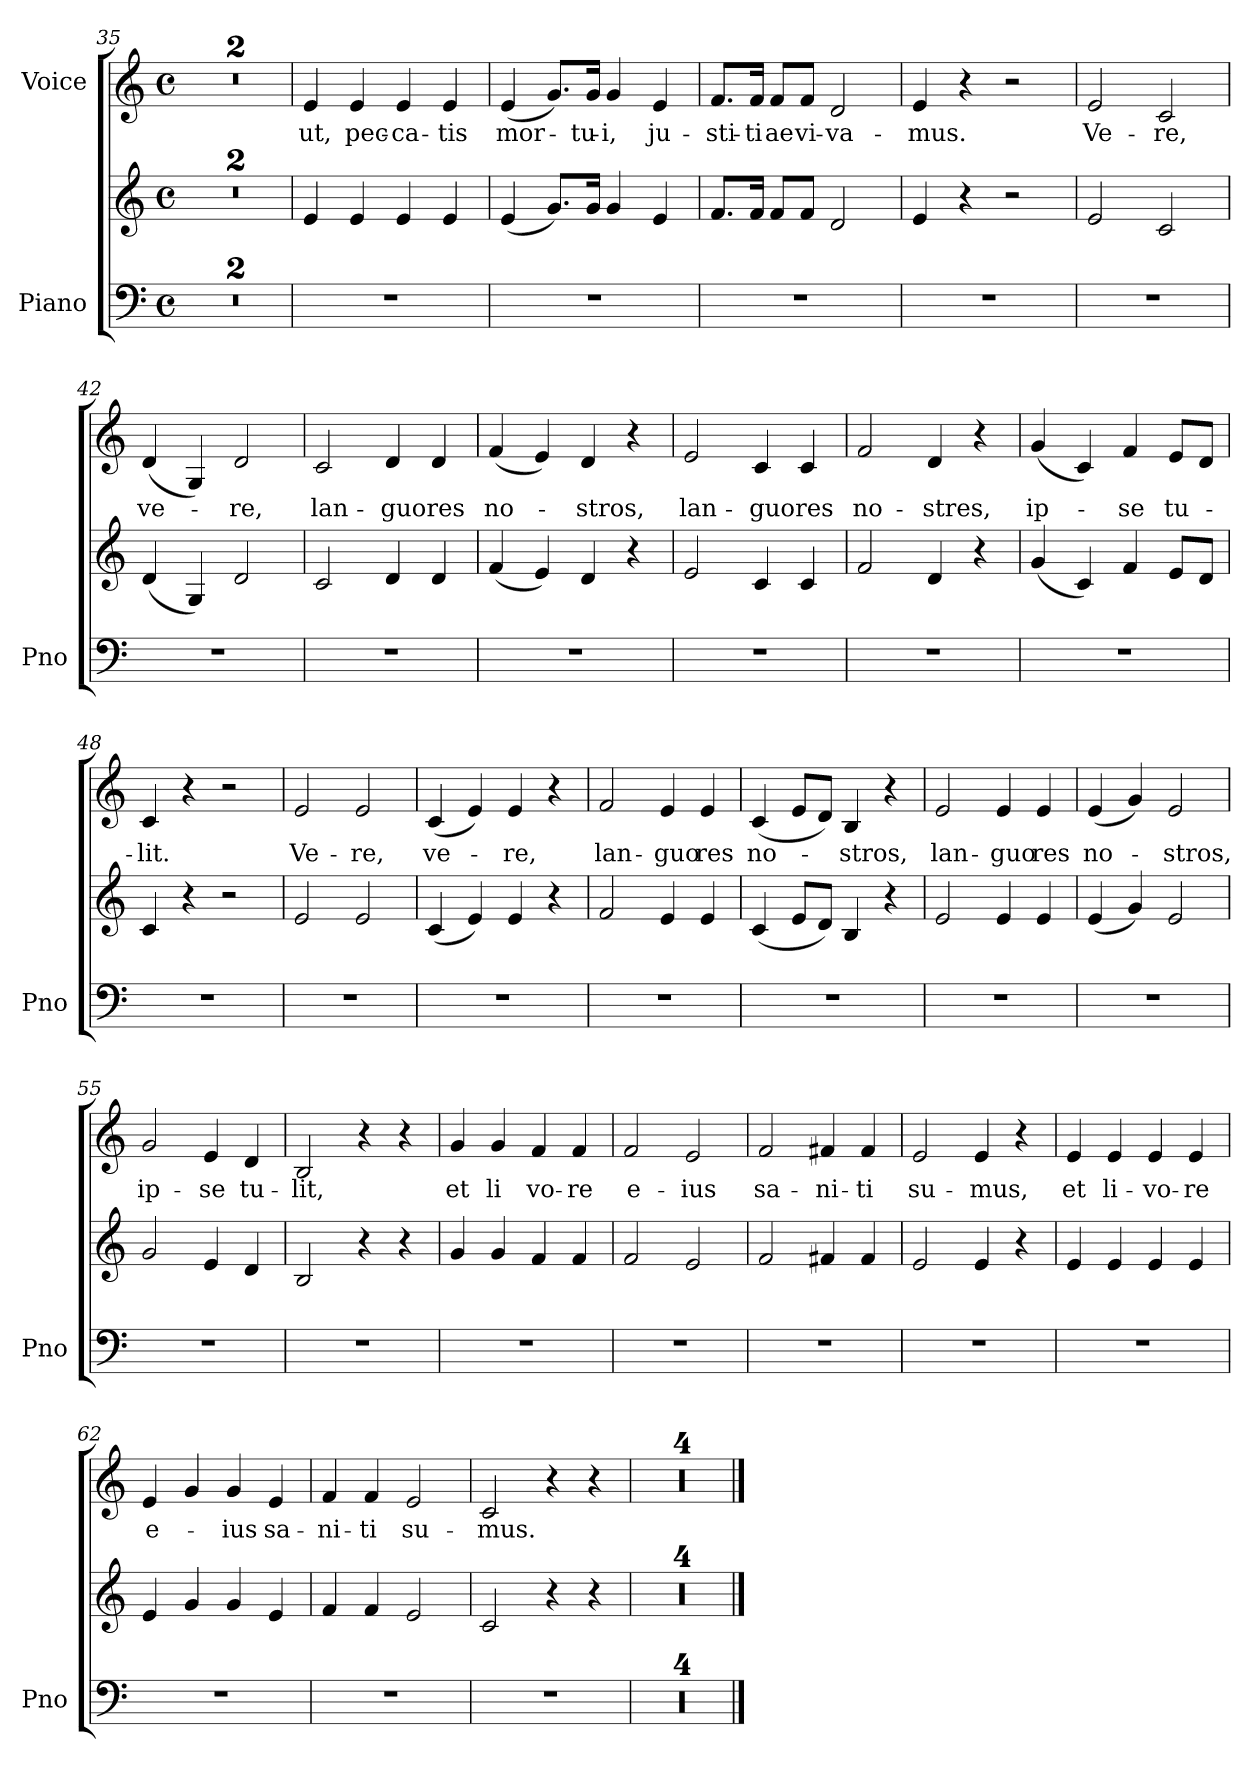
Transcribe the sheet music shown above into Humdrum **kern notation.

**kern	**kern	**kern	**text
*part2	*part2	*part1	*part1
*staff3	*staff2	*staff1	*staff1
*I"Piano	*	*I"Voice	*
*I'Pno	*	*	*
*clefF4	*clefG2	*clefG2	*
*k[]	*k[]	*k[]	*
*M4/4	*M4/4	*M4/4	*
*met(c)	*met(c)	*met(c)	*
=35	=35	=35	=35
1r	1r	1r	.
=36	=36	=36	=36
1r	1r	1r	.
=37	=37	=37	=37
!	!	!	!LO:LY:b
1r	4e/	4e/	ut,
!	!	!	!LO:LY:b
.	4e/	4e/	pec-
!	!	!	!LO:LY:b
.	4e/	4e/	-ca-
!	!	!	!LO:LY:b
.	4e/	4e/	-tis
=38	=38	=38	=38
!	!	!	!LO:LY:b
1r	(4e/	(4e/	mor-
.	8.g/L)	8.g/L)	.
!	!	!	!LO:LY:b
.	16g/Jk	16g/Jk	-tu-
!	!	!	!LO:LY:b
.	4g/	4g/	-i,
!	!	!	!LO:LY:b
.	4e/	4e/	ju-
=39	=39	=39	=39
!	!	!	!LO:LY:b
1r	8.f/L	8.f/L	-sti-
!	!	!	!LO:LY:b
.	16f/Jk	16f/Jk	-ti
!	!	!	!LO:LY:b
.	8f/L	8f/L	ae
!	!	!	!LO:LY:b
.	8f/J	8f/J	vi-
!	!	!	!LO:LY:b
.	2d/	2d/	-va-
=40	=40	=40	=40
!	!	!	!LO:LY:b
1r	4e/	4e/	-mus.
.	4r	4r	.
.	2r	2r	.
!!LO:PB:g=z
=41	=41	=41	=41
!	!	!	!LO:LY:b
1r	2e/	2e/	Ve-
!	!	!	!LO:LY:b
.	2c/	2c/	-re,
=42	=42	=42	=42
!	!	!	!LO:LY:b
1r	(4d/	(4d/	ve-
.	4G/)	4G/)	.
!	!	!	!LO:LY:b
.	2d/	2d/	-re,
=43	=43	=43	=43
!	!	!	!LO:LY:b
1r	2c/	2c/	lan-
!	!	!	!LO:LY:b
.	4d/	4d/	-guo
!	!	!	!LO:LY:b
.	4d/	4d/	res
=44	=44	=44	=44
!	!	!	!LO:LY:b
1r	(4f/	(4f/	no-
.	4e/)	4e/)	.
!	!	!	!LO:LY:b
.	4d/	4d/	-stros,
.	4r	4r	.
=45	=45	=45	=45
!	!	!	!LO:LY:b
1r	2e/	2e/	lan-
!	!	!	!LO:LY:b
.	4c/	4c/	-guo
!	!	!	!LO:LY:b
.	4c/	4c/	res
=46	=46	=46	=46
!	!	!	!LO:LY:b
1r	2f/	2f/	no-
!	!	!	!LO:LY:b
.	4d/	4d/	-stres,
.	4r	4r	.
=47	=47	=47	=47
!	!	!	!LO:LY:b
1r	(4g/	(4g/	ip-
.	4c/)	4c/)	.
!	!	!	!LO:LY:b
.	4f/	4f/	-se
!	!	!	!LO:LY:b
.	8e/L	8e/L	tu-
.	8d/J	8d/J	.
=48	=48	=48	=48
!	!	!	!LO:LY:b
1r	4c/	4c/	-lit.
.	4r	4r	.
.	2r	2r	.
!!LO:LB:g=z
=49	=49	=49	=49
!	!	!	!LO:LY:b
1r	2e/	2e/	Ve-
!	!	!	!LO:LY:b
.	2e/	2e/	-re,
=50	=50	=50	=50
!	!	!	!LO:LY:b
1r	(4c/	(4c/	ve-
.	4e/)	4e/)	.
!	!	!	!LO:LY:b
.	4e/	4e/	-re,
.	4r	4r	.
=51	=51	=51	=51
!	!	!	!LO:LY:b
1r	2f/	2f/	lan-
!	!	!	!LO:LY:b
.	4e/	4e/	-guo
!	!	!	!LO:LY:b
.	4e/	4e/	res
=52	=52	=52	=52
!	!	!	!LO:LY:b
1r	(4c/	(4c/	no-
.	8e/L	8e/L	.
.	8d/J)	8d/J)	.
!	!	!	!LO:LY:b
.	4B/	4B/	-stros,
.	4r	4r	.
=53	=53	=53	=53
!	!	!	!LO:LY:b
1r	2e/	2e/	lan-
!	!	!	!LO:LY:b
.	4e/	4e/	-guo
!	!	!	!LO:LY:b
.	4e/	4e/	res
=54	=54	=54	=54
!	!	!	!LO:LY:b
1r	(4e/	(4e/	no-
.	4g/)	4g/)	.
!	!	!	!LO:LY:b
.	2e/	2e/	-stros,
=55	=55	=55	=55
!	!	!	!LO:LY:b
1r	2g/	2g/	ip-
!	!	!	!LO:LY:b
.	4e/	4e/	-se
!	!	!	!LO:LY:b
.	4d/	4d/	tu-
=56	=56	=56	=56
!	!	!	!LO:LY:b
1r	2B/	2B/	-lit,
.	4r	4r	.
.	4r	4r	.
!!LO:LB:g=z
=57	=57	=57	=57
!	!	!	!LO:LY:b
1r	4g/	4g/	et
!	!	!	!LO:LY:b
.	4g/	4g/	li
!	!	!	!LO:LY:b
.	4f/	4f/	vo-
!	!	!	!LO:LY:b
.	4f/	4f/	-re
=58	=58	=58	=58
!	!	!	!LO:LY:b
1r	2f/	2f/	e-
!	!	!	!LO:LY:b
.	2e/	2e/	-ius
=59	=59	=59	=59
!	!	!	!LO:LY:b
1r	2f/	2f/	sa-
!	!	!	!LO:LY:b
.	4f#X/	4f#X/	-ni-
!	!	!	!LO:LY:b
.	4f#/	4f#/	-ti
=60	=60	=60	=60
!	!	!	!LO:LY:b
1r	2e/	2e/	su-
!	!	!	!LO:LY:b
.	4e/	4e/	-mus,
.	4r	4r	.
=61	=61	=61	=61
!	!	!	!LO:LY:b
1r	4e/	4e/	et
!	!	!	!LO:LY:b
.	4e/	4e/	li-
!	!	!	!LO:LY:b
.	4e/	4e/	-vo-
!	!	!	!LO:LY:b
.	4e/	4e/	-re
=62	=62	=62	=62
!	!	!	!LO:LY:b
1r	4e/	4e/	e-
.	4g/	4g/	.
!	!	!	!LO:LY:b
.	4g/	4g/	-ius
!	!	!	!LO:LY:b
.	4e/	4e/	sa-
=63	=63	=63	=63
!	!	!	!LO:LY:b
1r	4f/	4f/	-ni-
!	!	!	!LO:LY:b
.	4f/	4f/	-ti
!	!	!	!LO:LY:b
.	2e/	2e/	su-
=64	=64	=64	=64
!	!	!	!LO:LY:b
1r	2c/	2c/	-mus.
.	4r	4r	.
.	4r	4r	.
=65	=65	=65	=65
1r	1r	1r	.
=66	=66	=66	=66
1r	1r	1r	.
=67	=67	=67	=67
1r	1r	1r	.
=68	=68	=68	=68
1r	1r	1r	.
==	==	==	==
*-	*-	*-	*-
